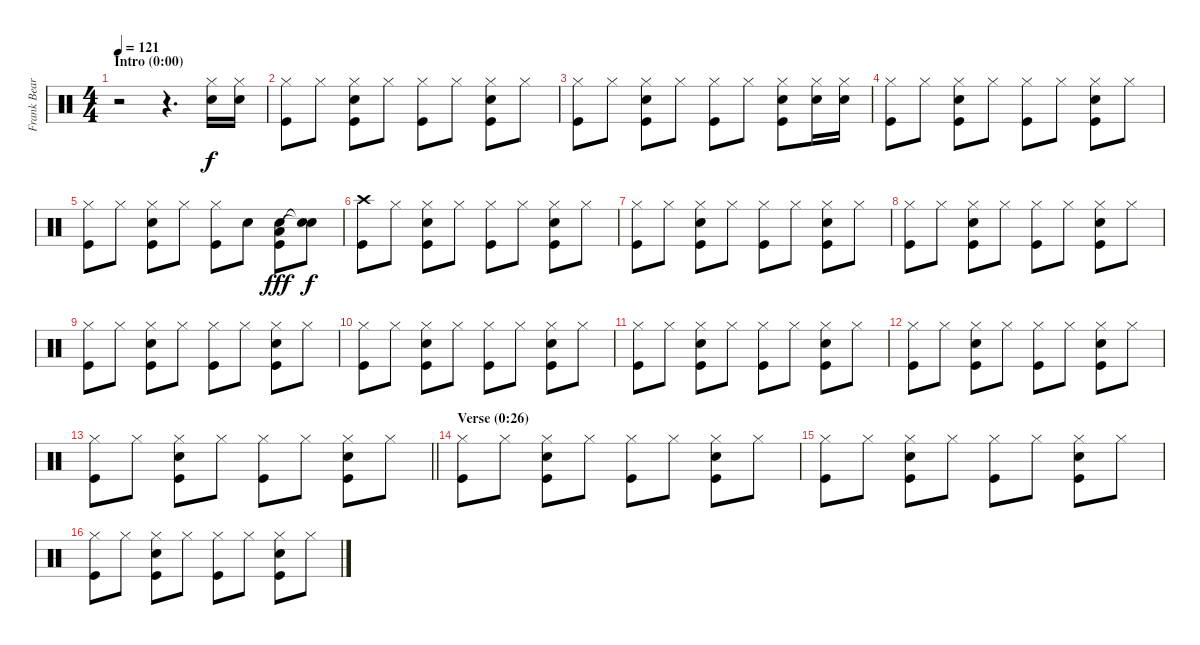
\track ("Frank Beard" "Frank Bear") {instrument percussion}
\staff {score}
\articulation defaults
\ts (4 4)
\section ("" "Intro (0:00)")
\tempo 121
\clef neutral
\ks c
r.2{dy f} r.4{d} ("Hi-Hat (closed)" "Electric Snare (hit)").16 ("Hi-Hat (closed)" "Electric Snare (hit)").16 |
("Hi-Hat (closed)" "Kick (hit)").8 "Hi-Hat (closed)".8 ("Hi-Hat (closed)" "Electric Snare (hit)" "Kick (hit)").8 "Hi-Hat (closed)".8 ("Hi-Hat (closed)" "Kick (hit)").8 "Hi-Hat (closed)".8 ("Hi-Hat (closed)" "Electric Snare (hit)" "Kick (hit)").8 "Hi-Hat (closed)".8 |
("Hi-Hat (closed)" "Kick (hit)").8 "Hi-Hat (closed)".8 ("Hi-Hat (closed)" "Electric Snare (hit)" "Kick (hit)").8 "Hi-Hat (closed)".8 ("Hi-Hat (closed)" "Kick (hit)").8 "Hi-Hat (closed)".8 ("Hi-Hat (closed)" "Electric Snare (hit)" "Kick (hit)").8 ("Hi-Hat (closed)" "Electric Snare (hit)").16 ("Hi-Hat (closed)" "Electric Snare (hit)").16 |
("Hi-Hat (closed)" "Kick (hit)").8 "Hi-Hat (closed)".8 ("Hi-Hat (closed)" "Electric Snare (hit)" "Kick (hit)").8 "Hi-Hat (closed)".8 ("Hi-Hat (closed)" "Kick (hit)").8 "Hi-Hat (closed)".8 ("Hi-Hat (closed)" "Electric Snare (hit)" "Kick (hit)").8 "Hi-Hat (closed)".8 |
("Hi-Hat (closed)" "Kick (hit)").8 "Hi-Hat (closed)".8 ("Hi-Hat (closed)" "Electric Snare (hit)" "Kick (hit)").8 "Hi-Hat (closed)".8 ("Hi-Hat (closed)" "Kick (hit)").8 "Electric Snare (hit)".8 ("Low Tom (hit)" "Electric Snare (hit)" "Kick (hit)").8{dy fff} ("Snare (hit)"{t} "Snare (hit)"{t}).8{dy f} |
("Crash high (hit)" "Kick (hit)").8 "Hi-Hat (closed)".8 ("Hi-Hat (closed)" "Electric Snare (hit)" "Kick (hit)").8 "Hi-Hat (closed)".8 ("Hi-Hat (closed)" "Kick (hit)").8 "Hi-Hat (closed)".8 ("Hi-Hat (closed)" "Electric Snare (hit)" "Kick (hit)").8 "Hi-Hat (closed)".8 |
("Hi-Hat (closed)" "Kick (hit)").8 "Hi-Hat (closed)".8 ("Hi-Hat (closed)" "Electric Snare (hit)" "Kick (hit)").8 "Hi-Hat (closed)".8 ("Hi-Hat (closed)" "Kick (hit)").8 "Hi-Hat (closed)".8 ("Hi-Hat (closed)" "Electric Snare (hit)" "Kick (hit)").8 "Hi-Hat (closed)".8 |
("Hi-Hat (closed)" "Kick (hit)").8 "Hi-Hat (closed)".8 ("Hi-Hat (closed)" "Electric Snare (hit)" "Kick (hit)").8 "Hi-Hat (closed)".8 ("Hi-Hat (closed)" "Kick (hit)").8 "Hi-Hat (closed)".8 ("Hi-Hat (closed)" "Electric Snare (hit)" "Kick (hit)").8 "Hi-Hat (closed)".8 |
("Hi-Hat (closed)" "Kick (hit)").8 "Hi-Hat (closed)".8 ("Hi-Hat (closed)" "Electric Snare (hit)" "Kick (hit)").8 "Hi-Hat (closed)".8 ("Hi-Hat (closed)" "Kick (hit)").8 "Hi-Hat (closed)".8 ("Hi-Hat (closed)" "Electric Snare (hit)" "Kick (hit)").8 "Hi-Hat (closed)".8 |
("Hi-Hat (closed)" "Kick (hit)").8 "Hi-Hat (closed)".8 ("Hi-Hat (closed)" "Electric Snare (hit)" "Kick (hit)").8 "Hi-Hat (closed)".8 ("Hi-Hat (closed)" "Kick (hit)").8 "Hi-Hat (closed)".8 ("Hi-Hat (closed)" "Electric Snare (hit)" "Kick (hit)").8 "Hi-Hat (closed)".8 |
("Hi-Hat (closed)" "Kick (hit)").8 "Hi-Hat (closed)".8 ("Hi-Hat (closed)" "Electric Snare (hit)" "Kick (hit)").8 "Hi-Hat (closed)".8 ("Hi-Hat (closed)" "Kick (hit)").8 "Hi-Hat (closed)".8 ("Hi-Hat (closed)" "Electric Snare (hit)" "Kick (hit)").8 "Hi-Hat (closed)".8 |
("Hi-Hat (closed)" "Kick (hit)").8 "Hi-Hat (closed)".8 ("Hi-Hat (closed)" "Electric Snare (hit)" "Kick (hit)").8 "Hi-Hat (closed)".8 ("Hi-Hat (closed)" "Kick (hit)").8 "Hi-Hat (closed)".8 ("Hi-Hat (closed)" "Electric Snare (hit)" "Kick (hit)").8 "Hi-Hat (closed)".8 |
\barLineRight lightlight
("Hi-Hat (closed)" "Kick (hit)").8 "Hi-Hat (closed)".8 ("Hi-Hat (closed)" "Electric Snare (hit)" "Kick (hit)").8 "Hi-Hat (closed)".8 ("Hi-Hat (closed)" "Kick (hit)").8 "Hi-Hat (closed)".8 ("Hi-Hat (closed)" "Electric Snare (hit)" "Kick (hit)").8 "Hi-Hat (closed)".8 |
\section ("" "Verse (0:26)")
("Hi-Hat (closed)" "Kick (hit)").8 "Hi-Hat (closed)".8 ("Hi-Hat (closed)" "Electric Snare (hit)" "Kick (hit)").8 "Hi-Hat (closed)".8 ("Hi-Hat (closed)" "Kick (hit)").8 "Hi-Hat (closed)".8 ("Hi-Hat (closed)" "Electric Snare (hit)" "Kick (hit)").8 "Hi-Hat (closed)".8 |
("Hi-Hat (closed)" "Kick (hit)").8 "Hi-Hat (closed)".8 ("Hi-Hat (closed)" "Electric Snare (hit)" "Kick (hit)").8 "Hi-Hat (closed)".8 ("Hi-Hat (closed)" "Kick (hit)").8 "Hi-Hat (closed)".8 ("Hi-Hat (closed)" "Electric Snare (hit)" "Kick (hit)").8 "Hi-Hat (closed)".8 |
("Hi-Hat (closed)" "Kick (hit)").8 "Hi-Hat (closed)".8 ("Hi-Hat (closed)" "Electric Snare (hit)" "Kick (hit)").8 "Hi-Hat (closed)".8 ("Hi-Hat (closed)" "Kick (hit)").8 "Hi-Hat (closed)".8 ("Hi-Hat (closed)" "Electric Snare (hit)" "Kick (hit)").8 "Hi-Hat (closed)".8
